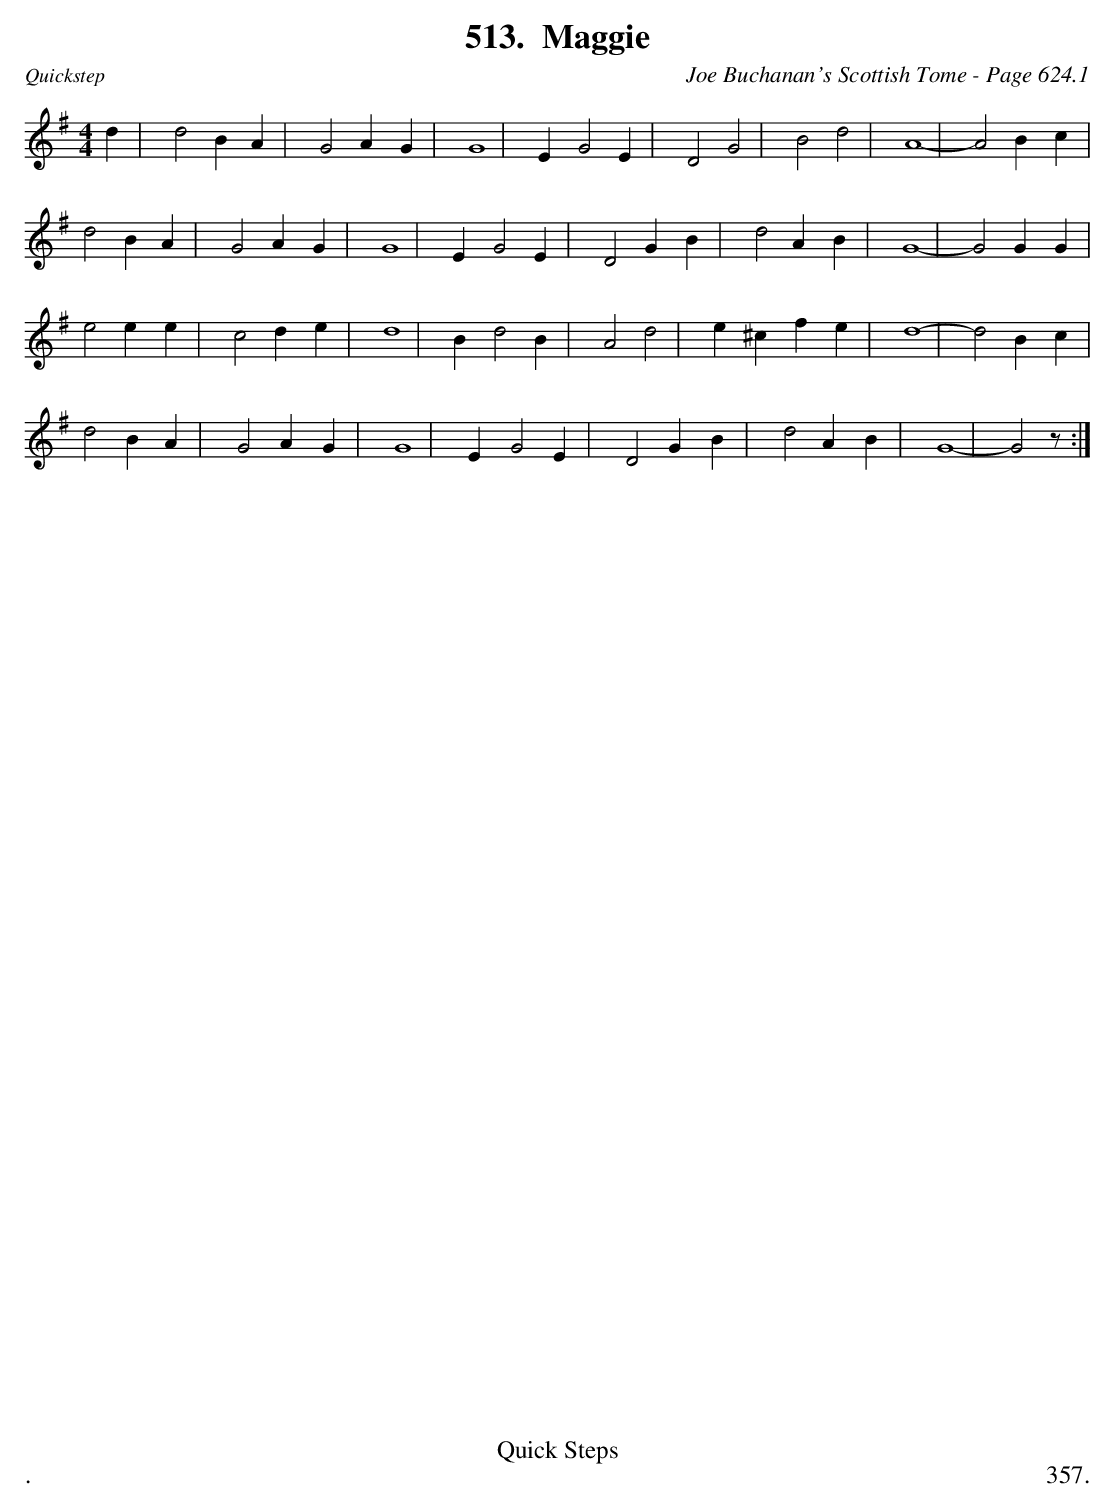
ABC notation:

X:1
T:Maggie
C:Joe Buchanan's Scottish Tome - Page 624.1
L:1/4
M:4/4
K:G
d | d2 B A | G2 A G | G4 | E G2 E | D2 G2 | B2 d2 | A4- | A2 B c |
d2 B A | G2 A G | G4 | E G2 E | D2 G B | d2 A B | G4- | G2 G G |
e2 e e| c2 d e | d4 | B d2 B | A2 d2 | e ^c f e | d4- | d2 B c |
d2 B A | G2 A G | G4 | E G2 E | D2 G B | d2 A B | G4- | G2 z/ :|
